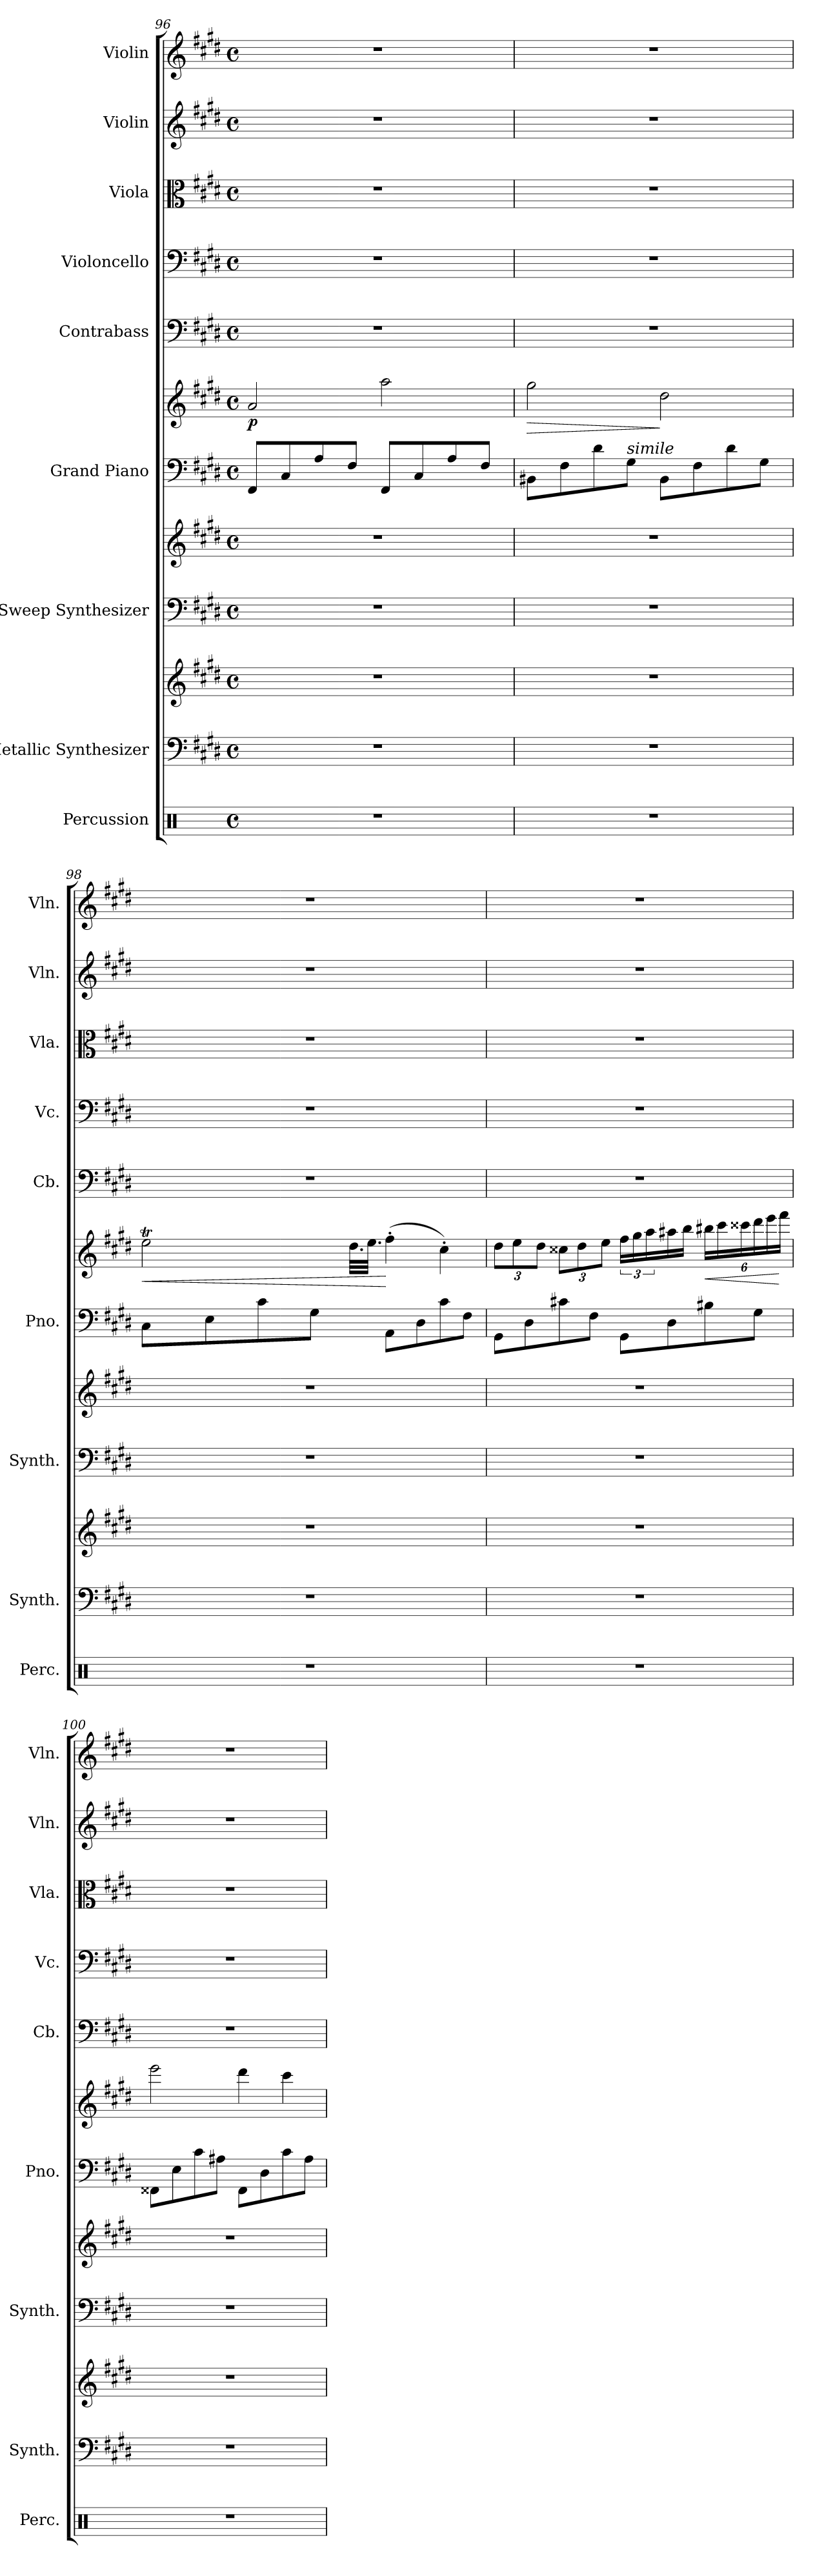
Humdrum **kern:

**kern	**kern	**kern	**kern	**kern	**kern	**kern	**dynam	**kern	**kern	**kern	**kern	**kern
*part9	*part8	*part8	*part7	*part7	*part6	*part6	*part6	*part5	*part4	*part3	*part2	*part1
*staff12	*staff11	*staff10	*staff9	*staff8	*staff7	*staff6	*staff6/7	*staff5	*staff4	*staff3	*staff2	*staff1
*I"Percussion	*I"Metallic Synthesizer	*	*I"Sweep Synthesizer	*	*I"Grand Piano	*	*	*I"Contrabass	*I"Violoncello	*I"Viola	*I"Violin	*I"Violin
*I'Perc.	*I'Synth.	*	*I'Synth.	*	*I'Pno.	*	*	*I'Cb.	*I'Vc.	*I'Vla.	*I'Vln.	*I'Vln.
*clefX	*clefF4	*clefG2	*clefF4	*clefG2	*clefF4	*clefG2	*	*clefF4	*clefF4	*clefC3	*clefG2	*clefG2
*	*	*	*	*	*	*	*	*ITrd7c12	*	*	*	*
*k[]	*k[f#c#g#d#]	*k[f#c#g#d#]	*k[f#c#g#d#]	*k[f#c#g#d#]	*k[f#c#g#d#]	*k[f#c#g#d#]	*	*k[f#c#g#d#]	*k[f#c#g#d#]	*k[f#c#g#d#]	*k[f#c#g#d#]	*k[f#c#g#d#]
*M4/4	*M4/4	*M4/4	*M4/4	*M4/4	*M4/4	*M4/4	*	*M4/4	*M4/4	*M4/4	*M4/4	*M4/4
*met(c)	*met(c)	*met(c)	*met(c)	*met(c)	*met(c)	*met(c)	*	*met(c)	*met(c)	*met(c)	*met(c)	*met(c)
=96	=96	=96	=96	=96	=96	=96	=96	=96	=96	=96	=96	=96
!	!	!	!	!	!	!	!LO:DY:b	!	!	!	!	!
1r	1r	1r	1r	1r	8FF#/L	2a/	p	1r	1r	1r	1r	1r
.	.	.	.	.	8C#/	.	.	.	.	.	.	.
.	.	.	.	.	8A/	.	.	.	.	.	.	.
.	.	.	.	.	8F#/J	.	.	.	.	.	.	.
.	.	.	.	.	8FF#/L	2aa\	.	.	.	.	.	.
.	.	.	.	.	8C#/	.	.	.	.	.	.	.
.	.	.	.	.	8A/	.	.	.	.	.	.	.
.	.	.	.	.	8F#/J	.	.	.	.	.	.	.
!!LO:PB:g=z
=97	=97	=97	=97	=97	=97	=97	=97	=97	=97	=97	=97	=97
!	!	!	!	!	!	!	!LO:HP:b	!	!	!	!	!
1r	1r	1r	1r	1r	8BB#X\L	2gg#\	>	1r	1r	1r	1r	1r
.	.	.	.	.	8F#\	.	.	.	.	.	.	.
.	.	.	.	.	8d#\	.	.	.	.	.	.	.
!	!	!	!	!	!LO:TX:a:i:t=simile	!	!	!	!	!	!	!
.	.	.	.	.	8G#\J	.	.	.	.	.	.	.
.	.	.	.	.	8BB#\L	2dd#\	]	.	.	.	.	.
.	.	.	.	.	8F#\	.	.	.	.	.	.	.
.	.	.	.	.	8d#\	.	.	.	.	.	.	.
.	.	.	.	.	8G#\J	.	.	.	.	.	.	.
=98	=98	=98	=98	=98	=98	=98	=98	=98	=98	=98	=98	=98
!	!	!	!	!	!	!	!LO:HP:b	!	!	!	!	!
*	*	*	*	*	*	*^	*	*	*	*	*	*
1r	1r	1r	1r	1r	8C#\L	2eeT\	32eeyy	<	1r	1r	1r	1r	1r
.	.	.	.	.	.	.	32ff#yy	.	.	.	.	.	.
.	.	.	.	.	.	.	32eeyy	.	.	.	.	.	.
.	.	.	.	.	.	.	32ff#yy	.	.	.	.	.	.
.	.	.	.	.	8E\	.	32eeyy	.	.	.	.	.	.
.	.	.	.	.	.	.	32ff#yy	.	.	.	.	.	.
.	.	.	.	.	.	.	32eeyy	.	.	.	.	.	.
.	.	.	.	.	.	.	32ff#yy	.	.	.	.	.	.
.	.	.	.	.	8c#\	.	32eeyy	.	.	.	.	.	.
.	.	.	.	.	.	.	32ff#yy	.	.	.	.	.	.
.	.	.	.	.	.	.	32eeyy	.	.	.	.	.	.
.	.	.	.	.	.	.	32ff#yy	.	.	.	.	.	.
*	*	*	*	*	*	*	*Xtuplet	*	*	*	*	*	*
.	.	.	.	.	8G#\J	.	48eeyy	.	.	.	.	.	.
.	.	.	.	.	.	.	48ff#yy	.	.	.	.	.	.
.	.	.	.	.	.	.	48eeyy	.	.	.	.	.	.
.	.	.	.	.	.	.	48.dd#\LL	.	.	.	.	.	.
.	.	.	.	.	.	.	48.ee\JJ	.	.	.	.	.	.
.	.	.	.	.	8AA\L	(>4ff#'\	24.ryy	[	.	.	.	.	.
.	.	.	.	.	.	.	4..ryy	.	.	.	.	.	.
.	.	.	.	.	8D#\	.	.	.	.	.	.	.	.
.	.	.	.	.	8c#\	4cc#'\)	.	.	.	.	.	.	.
.	.	.	.	.	8F#\J	.	.	.	.	.	.	.	.
*	*	*	*	*	*	*v	*v	*	*	*	*	*	*
!!LO:LB:g=z
=99	=99	=99	=99	=99	=99	=99	=99	=99	=99	=99	=99	=99
*	*	*	*	*	*	*tuplet	*	*	*	*	*	*
1r	1r	1r	1r	1r	8GG#\L	12dd#\L	.	1r	1r	1r	1r	1r
.	.	.	.	.	.	12ee\	.	.	.	.	.	.
.	.	.	.	.	8D#\	.	.	.	.	.	.	.
.	.	.	.	.	.	12dd#\J	.	.	.	.	.	.
.	.	.	.	.	8c#X\	12cc##X\L	.	.	.	.	.	.
.	.	.	.	.	.	12dd#\	.	.	.	.	.	.
.	.	.	.	.	8F#\J	.	.	.	.	.	.	.
.	.	.	.	.	.	12ee\J	.	.	.	.	.	.
.	.	.	.	.	8GG#\L	24ff#\LL	.	.	.	.	.	.
.	.	.	.	.	.	24gg#\	.	.	.	.	.	.
.	.	.	.	.	.	24aa\	.	.	.	.	.	.
.	.	.	.	.	8D#\	16aa#X\	.	.	.	.	.	.
.	.	.	.	.	.	16bb\JJ	.	.	.	.	.	.
!	!	!	!	!	!	!	!LO:HP:b	!	!	!	!	!
.	.	.	.	.	8B#X\	24bb#X\LL	<	.	.	.	.	.
.	.	.	.	.	.	24ccc#\	.	.	.	.	.	.
.	.	.	.	.	.	24ccc##X\	.	.	.	.	.	.
.	.	.	.	.	8G#\J	24ddd#\	.	.	.	.	.	.
.	.	.	.	.	.	24eee\	.	.	.	.	.	.
.	.	.	.	.	.	24fff#\JJ	[	.	.	.	.	.
=100	=100	=100	=100	=100	=100	=100	=100	=100	=100	=100	=100	=100
!	!	!	!	!	!	!	!LO:DY:b	!	!	!	!	!
1r	1r	1r	1r	1r	8FF##X\L	2eee\	other-dynamics	1r	1r	1r	1r	1r
.	.	.	.	.	8E\	.	.	.	.	.	.	.
.	.	.	.	.	8c#\	.	.	.	.	.	.	.
.	.	.	.	.	8A#X\J	.	.	.	.	.	.	.
.	.	.	.	.	8FF##\L	4ddd#\	.	.	.	.	.	.
.	.	.	.	.	8D#\	.	.	.	.	.	.	.
.	.	.	.	.	8c#\	4ccc#\	.	.	.	.	.	.
.	.	.	.	.	8A#\J	.	.	.	.	.	.	.
=	=	=	=	=	=	=	=	=	=	=	=	=
*-	*-	*-	*-	*-	*-	*-	*-	*-	*-	*-	*-	*-
